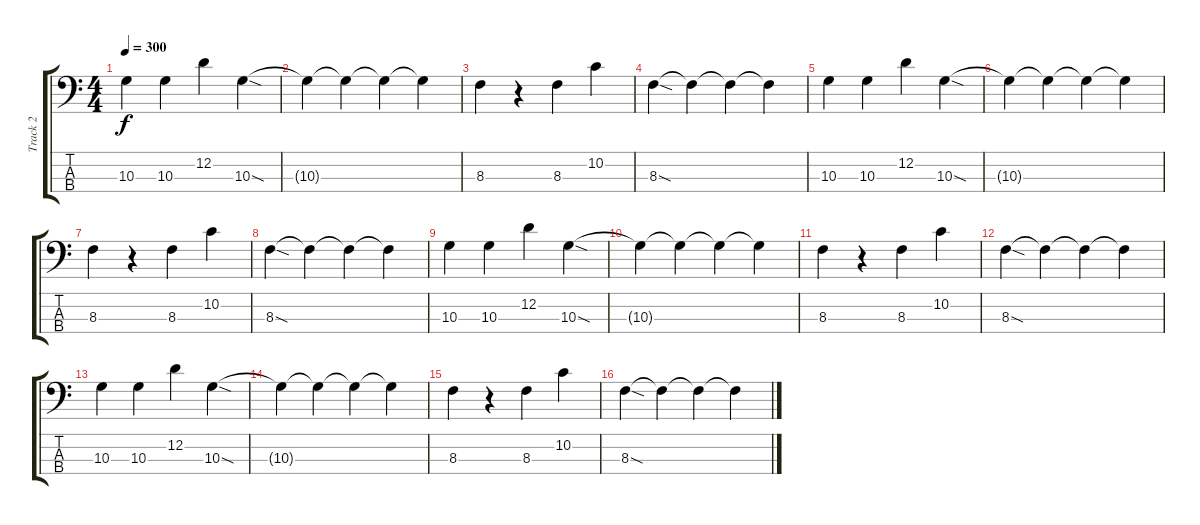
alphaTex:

\track ("Track 2" "Track 2") {instrument electricbassfinger}
\staff {score tabs}
\tuning (G2 D2 A1 D1) {hide}
\ts (4 4)
\tempo 300
\clef f4
\ks c
10.3.4{dy f} 10.3.4 12.2.4 10.3{sod}.4 |
10.3{t}.4 10.3{t}.4 10.3{t}.4 10.3{t}.4 |
8.3.4 r.4 8.3.4 10.2.4 |
8.3{sod}.4 8.3{t}.4 8.3{t}.4 8.3{t}.4 |
10.3.4 10.3.4 12.2.4 10.3{sod}.4 |
10.3{t}.4 10.3{t}.4 10.3{t}.4 10.3{t}.4 |
8.3.4 r.4 8.3.4 10.2.4 |
8.3{sod}.4 8.3{t}.4 8.3{t}.4 8.3{t}.4 |
10.3.4 10.3.4 12.2.4 10.3{sod}.4 |
10.3{t}.4 10.3{t}.4 10.3{t}.4 10.3{t}.4 |
8.3.4 r.4 8.3.4 10.2.4 |
8.3{sod}.4 8.3{t}.4 8.3{t}.4 8.3{t}.4 |
10.3.4 10.3.4 12.2.4 10.3{sod}.4 |
10.3{t}.4 10.3{t}.4 10.3{t}.4 10.3{t}.4 |
8.3.4 r.4 8.3.4 10.2.4 |
8.3{sod}.4 8.3{t}.4 8.3{t}.4 8.3{t}.4
